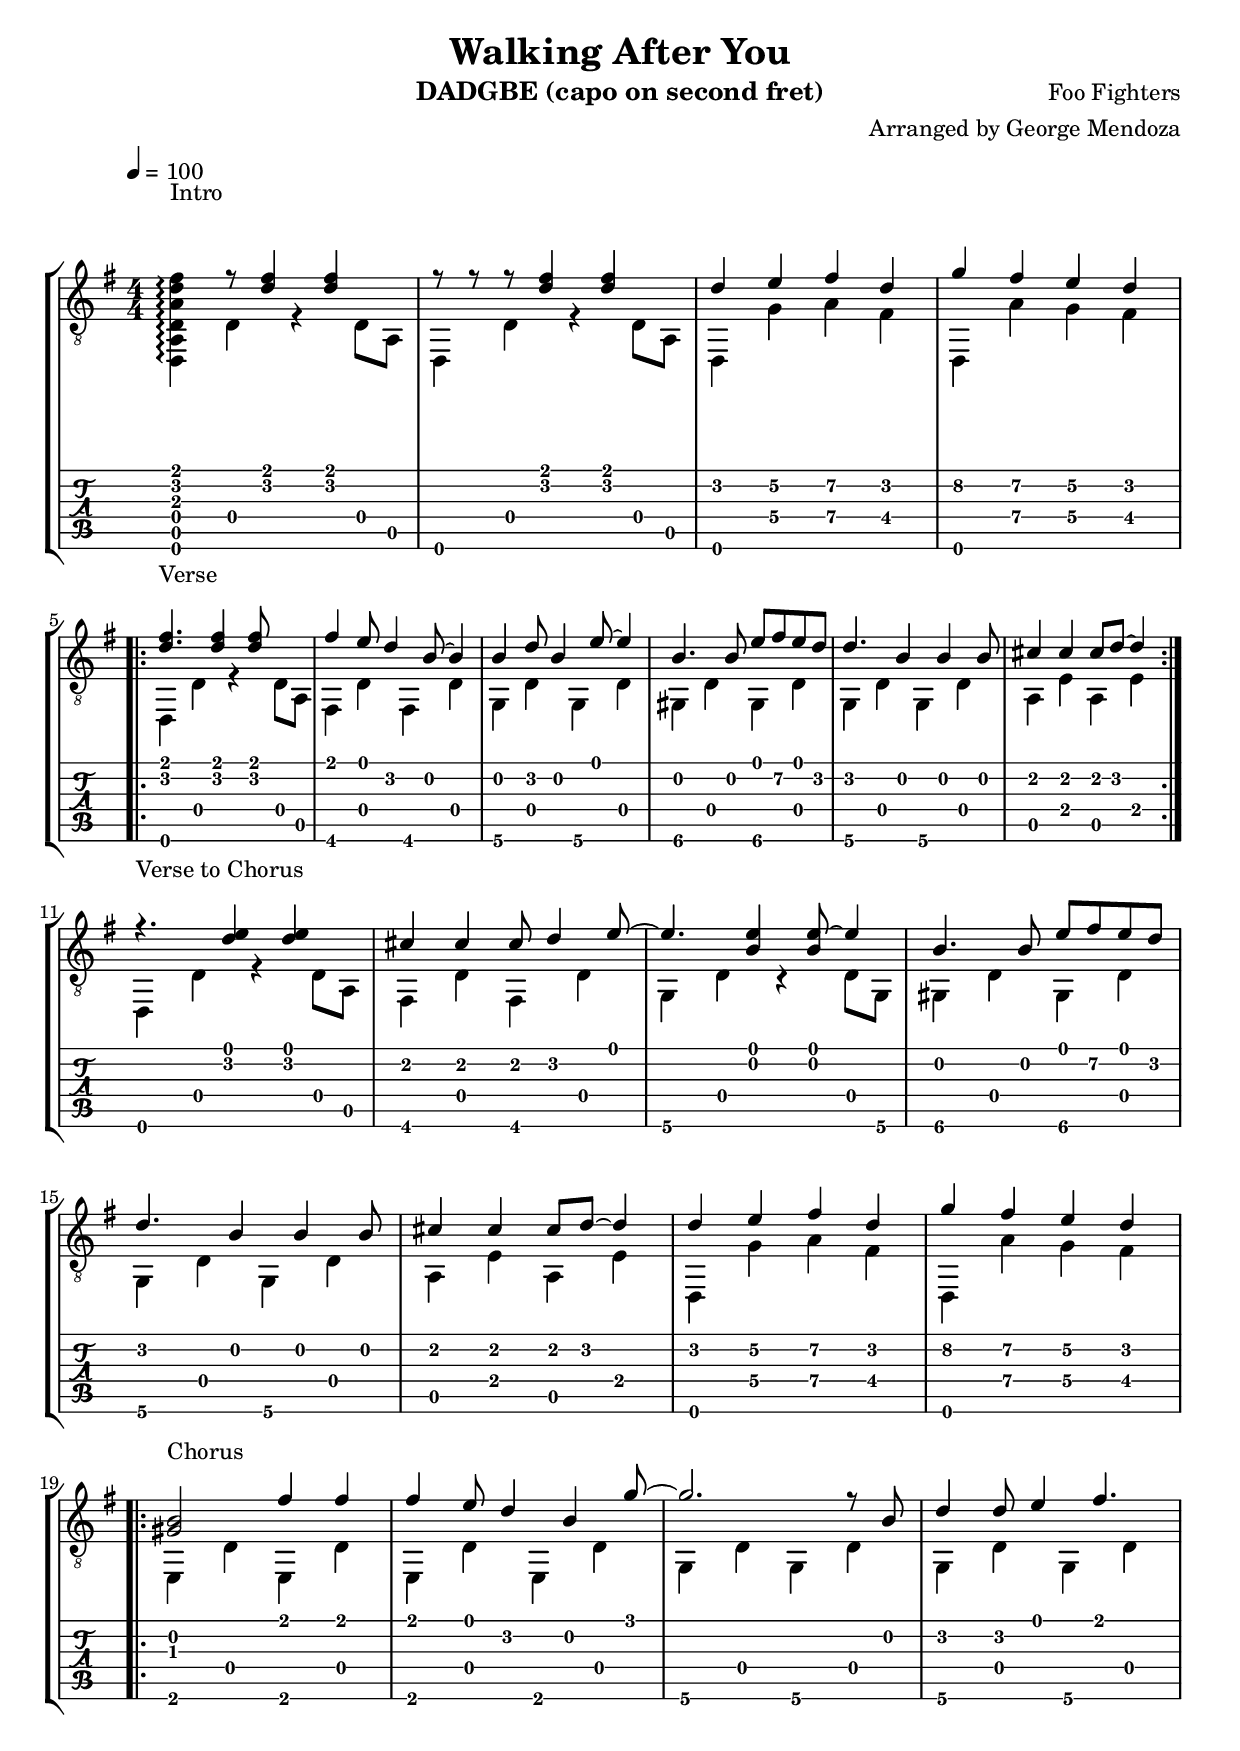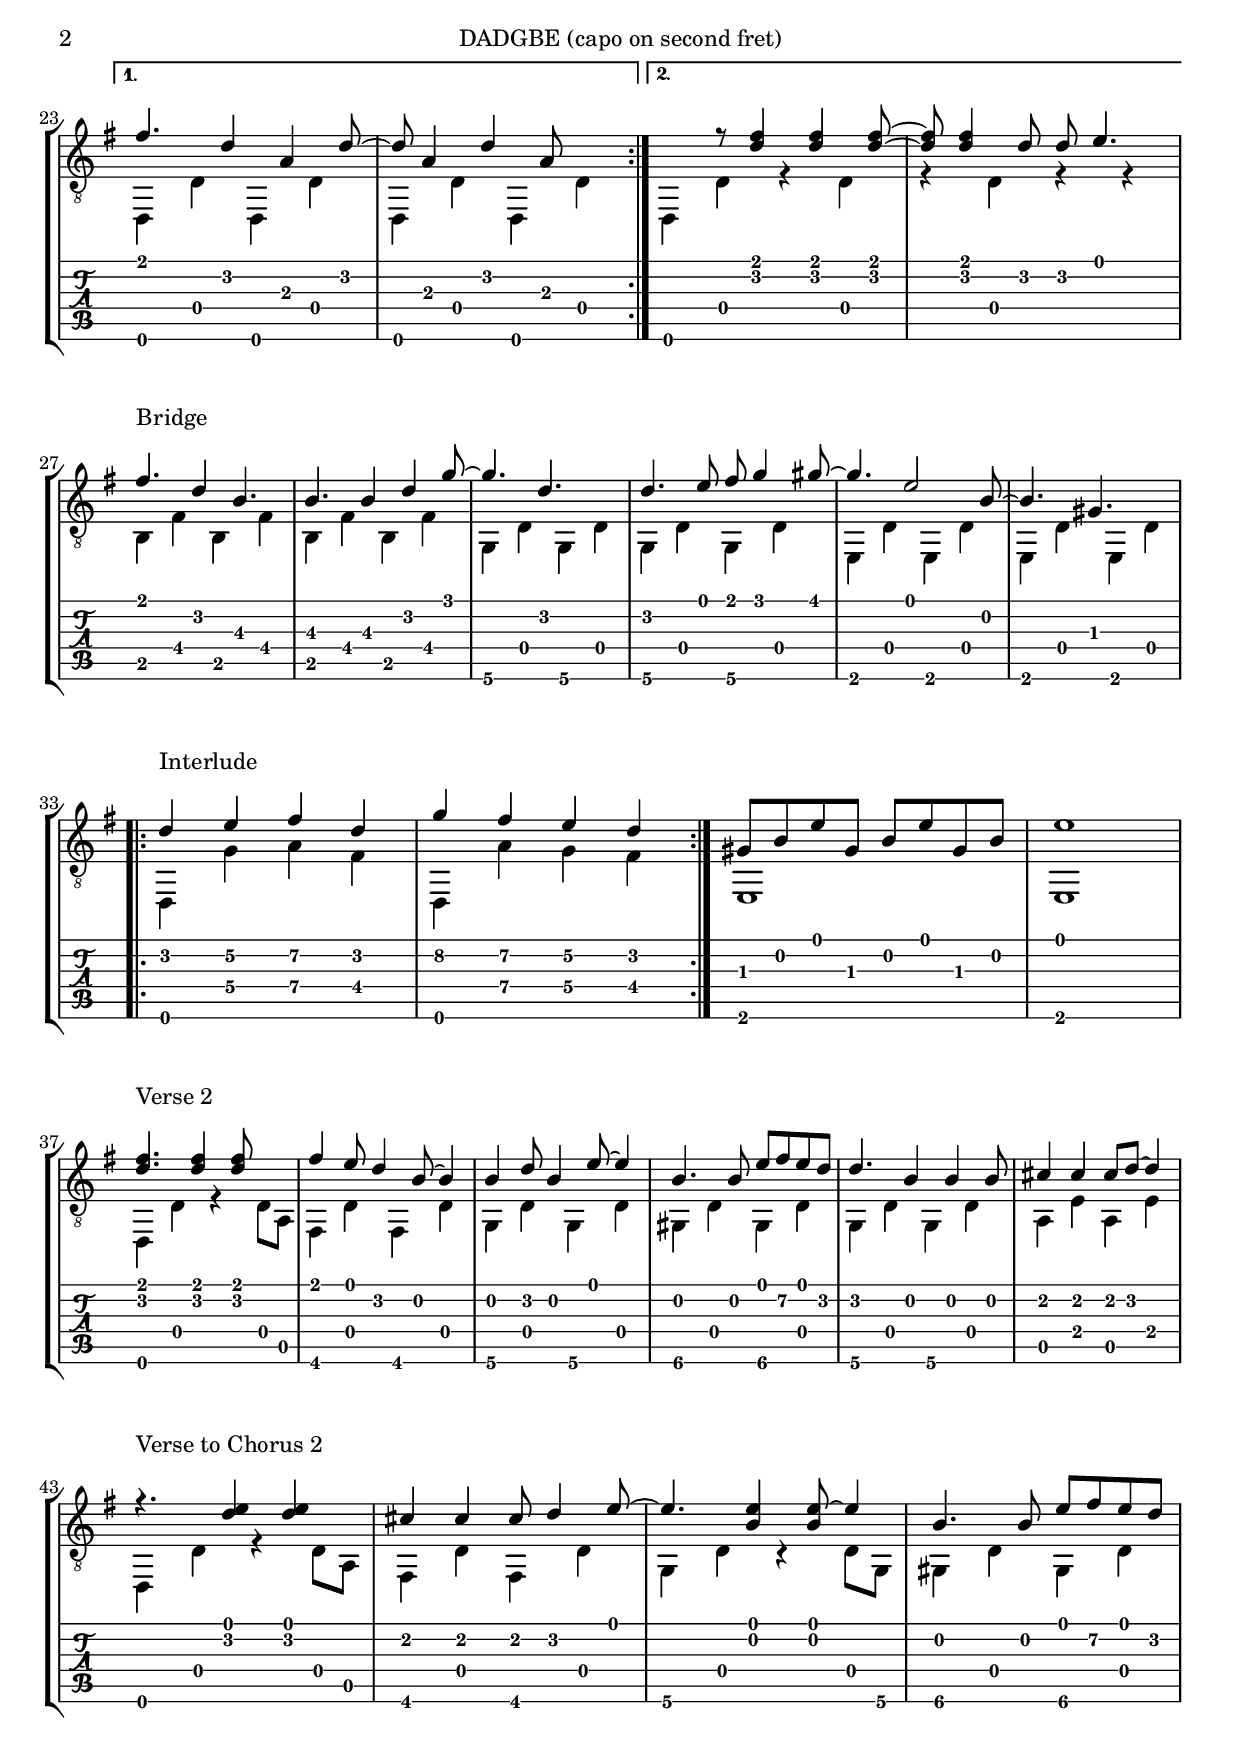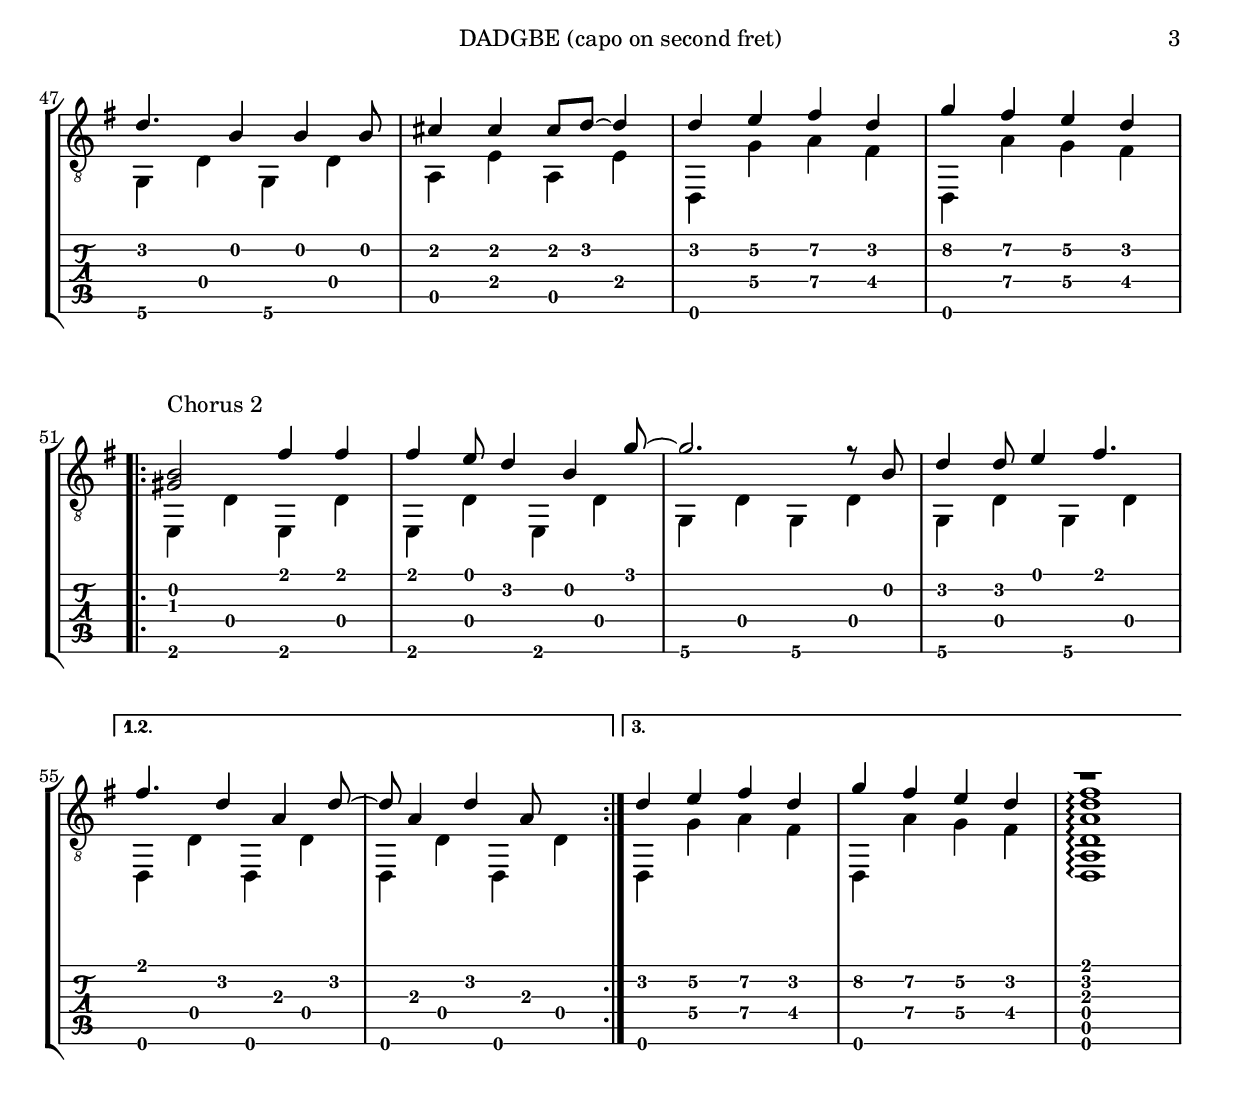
\version "2.12.3"
\include "english.ly"

\paper {
 indent = #0
}

\header {
  title = "Walking After You"
  composer = "Foo Fighters"
  arranger = "Arranged by George Mendoza"
  instrument = "DADGBE (capo on second fret)"
}

%-----------------------------------------------------------------------
% Chord Sets


%-----------------------------------------------------------------------
% Bars

vOneBarIntroLineOneBarOne = {  \skip 4 r8 <d'\2 fs'\1 >4 <fs'\1 d'\2 >4 \skip 8  }
vTwoBarIntroLineOneBarOne = {  <fs'\1 d'\2 a\3 d\4 a,\5 d,\6 >4\arpeggio <d\4>4 r4 <d\4>8 <a,\5>8  }
cBarIntroLineOneBarOne = {   }

vOneBarIntroLineOneBarTwo = {  r8 r8 r8 <d'\2 fs'\1 >4 <fs'\1 d'\2 >4 \skip 8  }
vTwoBarIntroLineOneBarTwo = {  <d,\6>4 <d\4>4 r4 <d\4>8 <a,\5>8  }
cBarIntroLineOneBarTwo = {   }

vOneBarIntroLineOneBarThree = {  <d'\2>4 <e'\2>4 <fs'\2>4 <d'\2>4  }
vTwoBarIntroLineOneBarThree = {  <d,\6>4 <g\4>4 <a\4>4 <fs\4>4  }
cBarIntroLineOneBarThree = {   }

vOneBarIntroLineOneBarFour = {  <g'\2>4 <fs'\2>4 <e'\2>4 <d'\2>4  }
vTwoBarIntroLineOneBarFour = {  <d,\6>4 <a\4>4 <g\4>4 <fs\4>4  }
cBarIntroLineOneBarFour = {   }

vOneBarVerseRepeatOneLineOneBarOne = {  <d'\2 fs'\1 >4. <fs'\1 d'\2 >4 <fs'\1 d'\2 >8 \skip 8 \skip 8  }
vTwoBarVerseRepeatOneLineOneBarOne = {  <d,\6>4 <d\4>4 r4 <d\4>8 <a,\5>8  }
cBarVerseRepeatOneLineOneBarOne = {   }

vOneBarVerseRepeatOneLineOneBarTwo = {  <fs'\1>4 <e'\1>8 <d'\2>4 <b~\2>8 <b\2>4  }
vTwoBarVerseRepeatOneLineOneBarTwo = {  <fs,\6>4 <d\4>4 <fs,\6>4 <d\4>4  }
cBarVerseRepeatOneLineOneBarTwo = {   }

vOneBarVerseRepeatOneLineOneBarThree = {  <b\2>4 <d'\2>8 <b\2>4 <e'~\1>8 <e'\1>4  }
vTwoBarVerseRepeatOneLineOneBarThree = {  <g,\6>4 <d\4>4 <g,\6>4 <d\4>4  }
cBarVerseRepeatOneLineOneBarThree = {   }

vOneBarVerseRepeatOneLineOneBarFour = {  <b\2>4. <b\2>8 <e'\1>8 <fs'\2>8 <e'\1>8 <d'\2>8  }
vTwoBarVerseRepeatOneLineOneBarFour = {  <gs,\6>4 <d\4>4 <gs,\6>4 <d\4>4  }
cBarVerseRepeatOneLineOneBarFour = {   }

vOneBarVerseRepeatOneLineOneBarFive = {  <d'\2>4. <b\2>4 <b\2>4 <b\2>8  }
vTwoBarVerseRepeatOneLineOneBarFive = {  <g,\6>4 <d\4>4 <g,\6>4 <d\4>4  }
cBarVerseRepeatOneLineOneBarFive = {   }

vOneBarVerseRepeatOneLineOneBarSix = {  <cs'\2>4 <cs'\2>4 <cs'\2>8 <d'~\2>8 <d'\2>4  }
vTwoBarVerseRepeatOneLineOneBarSix = {  <a,\5>4 <e\4>4 <a,\5>4 <e\4>4  }
cBarVerseRepeatOneLineOneBarSix = {   }

vOneBarVerseToChorusLineOneBarOne = {  r4. <d'\2 e'\1 >4 <d'\2 e'\1 >4 \skip 8  }
vTwoBarVerseToChorusLineOneBarOne = {  <d,\6>4 <d\4>4 r4 <d\4>8 <a,\5>8  }
cBarVerseToChorusLineOneBarOne = {   }

vOneBarVerseToChorusLineOneBarTwo = {  <cs'\2>4 <cs'\2>4 <cs'\2>8 <d'\2>4 <e'~\1>8  }
vTwoBarVerseToChorusLineOneBarTwo = {  <fs,\6>4 <d\4>4 <fs,\6>4 <d\4>4  }
cBarVerseToChorusLineOneBarTwo = {   }

vOneBarVerseToChorusLineOneBarThree = {  <e'\1>4. <b\2 e'\1 >4 <b\2 e'~\1 >8 <e'\1>4  }
vTwoBarVerseToChorusLineOneBarThree = {  <g,\6>4 <d\4>4 r4 <d\4>8 <g,\6>8  }
cBarVerseToChorusLineOneBarThree = {   }

vOneBarVerseToChorusLineOneBarFour = {  <b\2>4. <b\2>8 <e'\1>8 <fs'\2>8 <e'\1>8 <d'\2>8  }
vTwoBarVerseToChorusLineOneBarFour = {  <gs,\6>4 <d\4>4 <gs,\6>4 <d\4>4  }
cBarVerseToChorusLineOneBarFour = {   }

vOneBarVerseToChorusLineTwoBarOne = {  <d'\2>4. <b\2>4 <b\2>4 <b\2>8  }
vTwoBarVerseToChorusLineTwoBarOne = {  <g,\6>4 <d\4>4 <g,\6>4 <d\4>4  }
cBarVerseToChorusLineTwoBarOne = {   }

vOneBarVerseToChorusLineTwoBarTwo = {  <cs'\2>4 <cs'\2>4 <cs'\2>8 <d'~\2>8 <d'\2>4  }
vTwoBarVerseToChorusLineTwoBarTwo = {  <a,\5>4 <e\4>4 <a,\5>4 <e\4>4  }
cBarVerseToChorusLineTwoBarTwo = {   }

vOneBarVerseToChorusLineTwoBarThree = {  <d'\2>4 <e'\2>4 <fs'\2>4 <d'\2>4  }
vTwoBarVerseToChorusLineTwoBarThree = {  <d,\6>4 <g\4>4 <a\4>4 <fs\4>4  }
cBarVerseToChorusLineTwoBarThree = {   }

vOneBarVerseToChorusLineTwoBarFour = {  <g'\2>4 <fs'\2>4 <e'\2>4 <d'\2>4  }
vTwoBarVerseToChorusLineTwoBarFour = {  <d,\6>4 <a\4>4 <g\4>4 <fs\4>4  }
cBarVerseToChorusLineTwoBarFour = {   }

vOneBarChorusRepeatOneLineOneBarOne = {  <b\2 gs\3 >2 <fs'\1>4 <fs'\1>4  }
vTwoBarChorusRepeatOneLineOneBarOne = {  <e,\6>4 <d\4>4 <e,\6>4 <d\4>4  }
cBarChorusRepeatOneLineOneBarOne = {   }

vOneBarChorusRepeatOneLineOneBarTwo = {  <fs'\1>4 <e'\1>8 <d'\2>4 <b\2>4 <g'~\1>8  }
vTwoBarChorusRepeatOneLineOneBarTwo = {  <e,\6>4 <d\4>4 <e,\6>4 <d\4>4  }
cBarChorusRepeatOneLineOneBarTwo = {   }

vOneBarChorusRepeatOneLineOneBarThree = {  <g'\1>2. r8 <b\2>8  }
vTwoBarChorusRepeatOneLineOneBarThree = {  <g,\6>4 <d\4>4 <g,\6>4 <d\4>4  }
cBarChorusRepeatOneLineOneBarThree = {   }

vOneBarChorusRepeatOneLineOneBarFour = {  <d'\2>4 <d'\2>8 <e'\1>4 <fs'\1>4.  }
vTwoBarChorusRepeatOneLineOneBarFour = {  <g,\6>4 <d\4>4 <g,\6>4 <d\4>4  }
cBarChorusRepeatOneLineOneBarFour = {   }

vOneBarChorusAlternativeOneLineOneBarOne = {  <fs'\1>4. <d'\2>4 <a\3>4 <d'~\2>8  }
vTwoBarChorusAlternativeOneLineOneBarOne = {  <d,\6>4 <d\4>4 <d,\6>4 <d\4>4  }
cBarChorusAlternativeOneLineOneBarOne = {   }

vOneBarChorusAlternativeOneLineOneBarTwo = {  <d'\2>8 <a\3>4 <d'\2>4 <a\3>8 \skip 4  }
vTwoBarChorusAlternativeOneLineOneBarTwo = {  <d,\6>4 <d\4>4 <d,\6>4 <d\4>4  }
cBarChorusAlternativeOneLineOneBarTwo = {   }

vOneBarChorusAlternativeOneLineTwoBarOne = {  \skip 4 r8 <d'\2 fs'\1 >4 <d'\2 fs'\1 >4 <d'~\2 fs'~\1 >8  }
vTwoBarChorusAlternativeOneLineTwoBarOne = {  <d,\6>4 <d\4>4 r4 <d\4>4  }
cBarChorusAlternativeOneLineTwoBarOne = {   }

vOneBarChorusAlternativeOneLineTwoBarTwo = {  <d'\2 fs'\1 >8 <d'\2 fs'\1 >4 <d'\2>8 <d'\2>8 <e'\1>4.  }
vTwoBarChorusAlternativeOneLineTwoBarTwo = {  r4 <d\4>4 r4 r4  }
cBarChorusAlternativeOneLineTwoBarTwo = {   }

vOneBarBridgeLineOneBarOne = {  <fs'\1>4. <d'\2>4 <b\3>4.  }
vTwoBarBridgeLineOneBarOne = {  <b,\5>4 <fs\4>4 <b,\5>4 <fs\4>4  }
cBarBridgeLineOneBarOne = {   }

vOneBarBridgeLineOneBarTwo = {  <b\3>4. <b\3>4 <d'\2>4 <g'~\1>8  }
vTwoBarBridgeLineOneBarTwo = {  <b,\5>4 <fs\4>4 <b,\5>4 <fs\4>4  }
cBarBridgeLineOneBarTwo = {   }

vOneBarBridgeLineOneBarThree = {  <g'\1>4. <d'\2>4. \skip 4  }
vTwoBarBridgeLineOneBarThree = {  <g,\6>4 <d\4>4 <g,\6>4 <d\4>4  }
cBarBridgeLineOneBarThree = {   }

vOneBarBridgeLineOneBarFour = {  <d'\2>4. <e'\1>8 <fs'\1>8 <g'\1>4 <gs'~\1>8  }
vTwoBarBridgeLineOneBarFour = {  <g,\6>4 <d\4>4 <g,\6>4 <d\4>4  }
cBarBridgeLineOneBarFour = {   }

vOneBarBridgeLineOneBarFive = {  <gs'\1>4. <e'\1>2 <b~\2>8  }
vTwoBarBridgeLineOneBarFive = {  <e,\6>4 <d\4>4 <e,\6>4 <d\4>4  }
cBarBridgeLineOneBarFive = {   }

vOneBarBridgeLineOneBarSix = {  <b\2>4. <gs\3>4. \skip 4  }
vTwoBarBridgeLineOneBarSix = {  <e,\6>4 <d\4>4 <e,\6>4 <d\4>4  }
cBarBridgeLineOneBarSix = {   }

vOneBarInterludeLineOneRepeatOneBarOne = {  <d'\2>4 <e'\2>4 <fs'\2>4 <d'\2>4  }
vTwoBarInterludeLineOneRepeatOneBarOne = {  <d,\6>4 <g\4>4 <a\4>4 <fs\4>4  }
cBarInterludeLineOneRepeatOneBarOne = {   }

vOneBarInterludeLineOneRepeatOneBarTwo = {  <g'\2>4 <fs'\2>4 <e'\2>4 <d'\2>4  }
vTwoBarInterludeLineOneRepeatOneBarTwo = {  <d,\6>4 <a\4>4 <g\4>4 <fs\4>4  }
cBarInterludeLineOneRepeatOneBarTwo = {   }

vOneBarInterludeLineOneBarOne = {  <gs\3>8 <b\2>8 <e'\1>8 <gs\3>8 <b\2>8 <e'\1>8 <gs\3>8 <b\2>8  }
vTwoBarInterludeLineOneBarOne = {  <e,\6>1  }
cBarInterludeLineOneBarOne = {   }

vOneBarInterludeLineOneBarTwo = {  <e'\1>1  }
vTwoBarInterludeLineOneBarTwo = {  <e,\6>1  }
cBarInterludeLineOneBarTwo = {   }

vOneBarVerseTwoLineOneBarOne = {  <d'\2 fs'\1 >4. <fs'\1 d'\2 >4 <fs'\1 d'\2 >8 \skip 8 \skip 8  }
vTwoBarVerseTwoLineOneBarOne = {  <d,\6>4 <d\4>4 r4 <d\4>8 <a,\5>8  }
cBarVerseTwoLineOneBarOne = {   }

vOneBarVerseTwoLineOneBarTwo = {  <fs'\1>4 <e'\1>8 <d'\2>4 <b~\2>8 <b\2>4  }
vTwoBarVerseTwoLineOneBarTwo = {  <fs,\6>4 <d\4>4 <fs,\6>4 <d\4>4  }
cBarVerseTwoLineOneBarTwo = {   }

vOneBarVerseTwoLineOneBarThree = {  <b\2>4 <d'\2>8 <b\2>4 <e'~\1>8 <e'\1>4  }
vTwoBarVerseTwoLineOneBarThree = {  <g,\6>4 <d\4>4 <g,\6>4 <d\4>4  }
cBarVerseTwoLineOneBarThree = {   }

vOneBarVerseTwoLineOneBarFour = {  <b\2>4. <b\2>8 <e'\1>8 <fs'\2>8 <e'\1>8 <d'\2>8  }
vTwoBarVerseTwoLineOneBarFour = {  <gs,\6>4 <d\4>4 <gs,\6>4 <d\4>4  }
cBarVerseTwoLineOneBarFour = {   }

vOneBarVerseTwoLineOneBarFive = {  <d'\2>4. <b\2>4 <b\2>4 <b\2>8  }
vTwoBarVerseTwoLineOneBarFive = {  <g,\6>4 <d\4>4 <g,\6>4 <d\4>4  }
cBarVerseTwoLineOneBarFive = {   }

vOneBarVerseTwoLineOneBarSix = {  <cs'\2>4 <cs'\2>4 <cs'\2>8 <d'~\2>8 <d'\2>4  }
vTwoBarVerseTwoLineOneBarSix = {  <a,\5>4 <e\4>4 <a,\5>4 <e\4>4  }
cBarVerseTwoLineOneBarSix = {   }

vOneBarVerseToChorusTwoLineOneBarOne = {  r4. <d'\2 e'\1 >4 <d'\2 e'\1 >4 \skip 8  }
vTwoBarVerseToChorusTwoLineOneBarOne = {  <d,\6>4 <d\4>4 r4 <d\4>8 <a,\5>8  }
cBarVerseToChorusTwoLineOneBarOne = {   }

vOneBarVerseToChorusTwoLineOneBarTwo = {  <cs'\2>4 <cs'\2>4 <cs'\2>8 <d'\2>4 <e'~\1>8  }
vTwoBarVerseToChorusTwoLineOneBarTwo = {  <fs,\6>4 <d\4>4 <fs,\6>4 <d\4>4  }
cBarVerseToChorusTwoLineOneBarTwo = {   }

vOneBarVerseToChorusTwoLineOneBarThree = {  <e'\1>4. <b\2 e'\1 >4 <b\2 e'~\1 >8 <e'\1>4  }
vTwoBarVerseToChorusTwoLineOneBarThree = {  <g,\6>4 <d\4>4 r4 <d\4>8 <g,\6>8  }
cBarVerseToChorusTwoLineOneBarThree = {   }

vOneBarVerseToChorusTwoLineOneBarFour = {  <b\2>4. <b\2>8 <e'\1>8 <fs'\2>8 <e'\1>8 <d'\2>8  }
vTwoBarVerseToChorusTwoLineOneBarFour = {  <gs,\6>4 <d\4>4 <gs,\6>4 <d\4>4  }
cBarVerseToChorusTwoLineOneBarFour = {   }

vOneBarVerseToChorusTwoLineTwoBarOne = {  <d'\2>4. <b\2>4 <b\2>4 <b\2>8  }
vTwoBarVerseToChorusTwoLineTwoBarOne = {  <g,\6>4 <d\4>4 <g,\6>4 <d\4>4  }
cBarVerseToChorusTwoLineTwoBarOne = {   }

vOneBarVerseToChorusTwoLineTwoBarTwo = {  <cs'\2>4 <cs'\2>4 <cs'\2>8 <d'~\2>8 <d'\2>4  }
vTwoBarVerseToChorusTwoLineTwoBarTwo = {  <a,\5>4 <e\4>4 <a,\5>4 <e\4>4  }
cBarVerseToChorusTwoLineTwoBarTwo = {   }

vOneBarVerseToChorusTwoLineTwoBarThree = {  <d'\2>4 <e'\2>4 <fs'\2>4 <d'\2>4  }
vTwoBarVerseToChorusTwoLineTwoBarThree = {  <d,\6>4 <g\4>4 <a\4>4 <fs\4>4  }
cBarVerseToChorusTwoLineTwoBarThree = {   }

vOneBarVerseToChorusTwoLineTwoBarFour = {  <g'\2>4 <fs'\2>4 <e'\2>4 <d'\2>4  }
vTwoBarVerseToChorusTwoLineTwoBarFour = {  <d,\6>4 <a\4>4 <g\4>4 <fs\4>4  }
cBarVerseToChorusTwoLineTwoBarFour = {   }

vOneBarChorusTwoRepeatOneLineOneBarOne = {  <b\2 gs\3 >2 <fs'\1>4 <fs'\1>4  }
vTwoBarChorusTwoRepeatOneLineOneBarOne = {  <e,\6>4 <d\4>4 <e,\6>4 <d\4>4  }
cBarChorusTwoRepeatOneLineOneBarOne = {   }

vOneBarChorusTwoRepeatOneLineOneBarTwo = {  <fs'\1>4 <e'\1>8 <d'\2>4 <b\2>4 <g'~\1>8  }
vTwoBarChorusTwoRepeatOneLineOneBarTwo = {  <e,\6>4 <d\4>4 <e,\6>4 <d\4>4  }
cBarChorusTwoRepeatOneLineOneBarTwo = {   }

vOneBarChorusTwoRepeatOneLineOneBarThree = {  <g'\1>2. r8 <b\2>8  }
vTwoBarChorusTwoRepeatOneLineOneBarThree = {  <g,\6>4 <d\4>4 <g,\6>4 <d\4>4  }
cBarChorusTwoRepeatOneLineOneBarThree = {   }

vOneBarChorusTwoRepeatOneLineOneBarFour = {  <d'\2>4 <d'\2>8 <e'\1>4 <fs'\1>4.  }
vTwoBarChorusTwoRepeatOneLineOneBarFour = {  <g,\6>4 <d\4>4 <g,\6>4 <d\4>4  }
cBarChorusTwoRepeatOneLineOneBarFour = {   }

vOneBarChorusTwoAlternativeOneLineOneBarOne = {  <fs'\1>4. <d'\2>4 <a\3>4 <d'~\2>8  }
vTwoBarChorusTwoAlternativeOneLineOneBarOne = {  <d,\6>4 <d\4>4 <d,\6>4 <d\4>4  }
cBarChorusTwoAlternativeOneLineOneBarOne = {   }

vOneBarChorusTwoAlternativeOneLineOneBarTwo = {  <d'\2>8 <a\3>4 <d'\2>4 <a\3>8 \skip 4  }
vTwoBarChorusTwoAlternativeOneLineOneBarTwo = {  <d,\6>4 <d\4>4 <d,\6>4 <d\4>4  }
cBarChorusTwoAlternativeOneLineOneBarTwo = {   }

vOneBarChorusTwoAlternativeOneLineTwoBarOne = {  <d'\2>4 <e'\2>4 <fs'\2>4 <d'\2>4  }
vTwoBarChorusTwoAlternativeOneLineTwoBarOne = {  <d,\6>4 <g\4>4 <a\4>4 <fs\4>4  }
cBarChorusTwoAlternativeOneLineTwoBarOne = {   }

vOneBarChorusTwoAlternativeOneLineTwoBarTwo = {  <g'\2>4 <fs'\2>4 <e'\2>4 <d'\2>4  }
vTwoBarChorusTwoAlternativeOneLineTwoBarTwo = {  <d,\6>4 <a\4>4 <g\4>4 <fs\4>4  }
cBarChorusTwoAlternativeOneLineTwoBarTwo = {   }

vOneBarChorusTwoAlternativeOneLineTwoBarThree = {  r1 }
vTwoBarChorusTwoAlternativeOneLineTwoBarThree = {  <d,\6 a,\5 d\4 a\3 d'\2 fs'\1 >1\arpeggio  }
cBarChorusTwoAlternativeOneLineTwoBarThree = {   }


%-----------------------------------------------------------------------
% Lines

vOneLineIntroLineOne = { \vOneBarIntroLineOneBarOne \vOneBarIntroLineOneBarTwo \vOneBarIntroLineOneBarThree \vOneBarIntroLineOneBarFour \break }
vTwoLineIntroLineOne = { \vTwoBarIntroLineOneBarOne \vTwoBarIntroLineOneBarTwo \vTwoBarIntroLineOneBarThree \vTwoBarIntroLineOneBarFour \break }
cLineIntroLineOne = { \cBarIntroLineOneBarOne \cBarIntroLineOneBarTwo \cBarIntroLineOneBarThree \cBarIntroLineOneBarFour }

vOneLineVerseRepeatOneLineOne = { \vOneBarVerseRepeatOneLineOneBarOne \vOneBarVerseRepeatOneLineOneBarTwo \vOneBarVerseRepeatOneLineOneBarThree \vOneBarVerseRepeatOneLineOneBarFour \vOneBarVerseRepeatOneLineOneBarFive \vOneBarVerseRepeatOneLineOneBarSix \break }
vTwoLineVerseRepeatOneLineOne = { \vTwoBarVerseRepeatOneLineOneBarOne \vTwoBarVerseRepeatOneLineOneBarTwo \vTwoBarVerseRepeatOneLineOneBarThree \vTwoBarVerseRepeatOneLineOneBarFour \vTwoBarVerseRepeatOneLineOneBarFive \vTwoBarVerseRepeatOneLineOneBarSix \break }
cLineVerseRepeatOneLineOne = { \cBarVerseRepeatOneLineOneBarOne \cBarVerseRepeatOneLineOneBarTwo \cBarVerseRepeatOneLineOneBarThree \cBarVerseRepeatOneLineOneBarFour \cBarVerseRepeatOneLineOneBarFive \cBarVerseRepeatOneLineOneBarSix }

vOneLineVerseToChorusLineOne = { \vOneBarVerseToChorusLineOneBarOne \vOneBarVerseToChorusLineOneBarTwo \vOneBarVerseToChorusLineOneBarThree \vOneBarVerseToChorusLineOneBarFour \break }
vTwoLineVerseToChorusLineOne = { \vTwoBarVerseToChorusLineOneBarOne \vTwoBarVerseToChorusLineOneBarTwo \vTwoBarVerseToChorusLineOneBarThree \vTwoBarVerseToChorusLineOneBarFour \break }
cLineVerseToChorusLineOne = { \cBarVerseToChorusLineOneBarOne \cBarVerseToChorusLineOneBarTwo \cBarVerseToChorusLineOneBarThree \cBarVerseToChorusLineOneBarFour }

vOneLineVerseToChorusLineTwo = { \vOneBarVerseToChorusLineTwoBarOne \vOneBarVerseToChorusLineTwoBarTwo \vOneBarVerseToChorusLineTwoBarThree \vOneBarVerseToChorusLineTwoBarFour \break }
vTwoLineVerseToChorusLineTwo = { \vTwoBarVerseToChorusLineTwoBarOne \vTwoBarVerseToChorusLineTwoBarTwo \vTwoBarVerseToChorusLineTwoBarThree \vTwoBarVerseToChorusLineTwoBarFour \break }
cLineVerseToChorusLineTwo = { \cBarVerseToChorusLineTwoBarOne \cBarVerseToChorusLineTwoBarTwo \cBarVerseToChorusLineTwoBarThree \cBarVerseToChorusLineTwoBarFour }

vOneLineChorusRepeatOneLineOne = { \vOneBarChorusRepeatOneLineOneBarOne \vOneBarChorusRepeatOneLineOneBarTwo \vOneBarChorusRepeatOneLineOneBarThree \vOneBarChorusRepeatOneLineOneBarFour \break }
vTwoLineChorusRepeatOneLineOne = { \vTwoBarChorusRepeatOneLineOneBarOne \vTwoBarChorusRepeatOneLineOneBarTwo \vTwoBarChorusRepeatOneLineOneBarThree \vTwoBarChorusRepeatOneLineOneBarFour \break }
cLineChorusRepeatOneLineOne = { \cBarChorusRepeatOneLineOneBarOne \cBarChorusRepeatOneLineOneBarTwo \cBarChorusRepeatOneLineOneBarThree \cBarChorusRepeatOneLineOneBarFour }

vOneLineChorusAlternativeOneLineOne = { \vOneBarChorusAlternativeOneLineOneBarOne \vOneBarChorusAlternativeOneLineOneBarTwo  }
vTwoLineChorusAlternativeOneLineOne = { \vTwoBarChorusAlternativeOneLineOneBarOne \vTwoBarChorusAlternativeOneLineOneBarTwo  }
cLineChorusAlternativeOneLineOne = { \cBarChorusAlternativeOneLineOneBarOne \cBarChorusAlternativeOneLineOneBarTwo }

vOneLineChorusAlternativeOneLineTwo = { \vOneBarChorusAlternativeOneLineTwoBarOne \vOneBarChorusAlternativeOneLineTwoBarTwo \break }
vTwoLineChorusAlternativeOneLineTwo = { \vTwoBarChorusAlternativeOneLineTwoBarOne \vTwoBarChorusAlternativeOneLineTwoBarTwo \break }
cLineChorusAlternativeOneLineTwo = { \cBarChorusAlternativeOneLineTwoBarOne \cBarChorusAlternativeOneLineTwoBarTwo }

vOneLineBridgeLineOne = { \vOneBarBridgeLineOneBarOne \vOneBarBridgeLineOneBarTwo \vOneBarBridgeLineOneBarThree \vOneBarBridgeLineOneBarFour \vOneBarBridgeLineOneBarFive \vOneBarBridgeLineOneBarSix \break }
vTwoLineBridgeLineOne = { \vTwoBarBridgeLineOneBarOne \vTwoBarBridgeLineOneBarTwo \vTwoBarBridgeLineOneBarThree \vTwoBarBridgeLineOneBarFour \vTwoBarBridgeLineOneBarFive \vTwoBarBridgeLineOneBarSix \break }
cLineBridgeLineOne = { \cBarBridgeLineOneBarOne \cBarBridgeLineOneBarTwo \cBarBridgeLineOneBarThree \cBarBridgeLineOneBarFour \cBarBridgeLineOneBarFive \cBarBridgeLineOneBarSix }

vOneLineInterludeLineOne = { \repeat volta 3 { \vOneBarInterludeLineOneRepeatOneBarOne \vOneBarInterludeLineOneRepeatOneBarTwo } \vOneBarInterludeLineOneBarOne \vOneBarInterludeLineOneBarTwo \break }
vTwoLineInterludeLineOne = { \repeat volta 3 { \vTwoBarInterludeLineOneRepeatOneBarOne \vTwoBarInterludeLineOneRepeatOneBarTwo } \vTwoBarInterludeLineOneBarOne \vTwoBarInterludeLineOneBarTwo \break }
cLineInterludeLineOne = { \repeat volta 3 { \cBarInterludeLineOneRepeatOneBarOne \cBarInterludeLineOneRepeatOneBarTwo } \cBarInterludeLineOneBarOne \cBarInterludeLineOneBarTwo }

vOneLineVerseTwoLineOne = { \vOneBarVerseTwoLineOneBarOne \vOneBarVerseTwoLineOneBarTwo \vOneBarVerseTwoLineOneBarThree \vOneBarVerseTwoLineOneBarFour \vOneBarVerseTwoLineOneBarFive \vOneBarVerseTwoLineOneBarSix \break }
vTwoLineVerseTwoLineOne = { \vTwoBarVerseTwoLineOneBarOne \vTwoBarVerseTwoLineOneBarTwo \vTwoBarVerseTwoLineOneBarThree \vTwoBarVerseTwoLineOneBarFour \vTwoBarVerseTwoLineOneBarFive \vTwoBarVerseTwoLineOneBarSix \break }
cLineVerseTwoLineOne = { \cBarVerseTwoLineOneBarOne \cBarVerseTwoLineOneBarTwo \cBarVerseTwoLineOneBarThree \cBarVerseTwoLineOneBarFour \cBarVerseTwoLineOneBarFive \cBarVerseTwoLineOneBarSix }

vOneLineVerseToChorusTwoLineOne = { \vOneBarVerseToChorusTwoLineOneBarOne \vOneBarVerseToChorusTwoLineOneBarTwo \vOneBarVerseToChorusTwoLineOneBarThree \vOneBarVerseToChorusTwoLineOneBarFour \break }
vTwoLineVerseToChorusTwoLineOne = { \vTwoBarVerseToChorusTwoLineOneBarOne \vTwoBarVerseToChorusTwoLineOneBarTwo \vTwoBarVerseToChorusTwoLineOneBarThree \vTwoBarVerseToChorusTwoLineOneBarFour \break }
cLineVerseToChorusTwoLineOne = { \cBarVerseToChorusTwoLineOneBarOne \cBarVerseToChorusTwoLineOneBarTwo \cBarVerseToChorusTwoLineOneBarThree \cBarVerseToChorusTwoLineOneBarFour }

vOneLineVerseToChorusTwoLineTwo = { \vOneBarVerseToChorusTwoLineTwoBarOne \vOneBarVerseToChorusTwoLineTwoBarTwo \vOneBarVerseToChorusTwoLineTwoBarThree \vOneBarVerseToChorusTwoLineTwoBarFour \break }
vTwoLineVerseToChorusTwoLineTwo = { \vTwoBarVerseToChorusTwoLineTwoBarOne \vTwoBarVerseToChorusTwoLineTwoBarTwo \vTwoBarVerseToChorusTwoLineTwoBarThree \vTwoBarVerseToChorusTwoLineTwoBarFour \break }
cLineVerseToChorusTwoLineTwo = { \cBarVerseToChorusTwoLineTwoBarOne \cBarVerseToChorusTwoLineTwoBarTwo \cBarVerseToChorusTwoLineTwoBarThree \cBarVerseToChorusTwoLineTwoBarFour }

vOneLineChorusTwoRepeatOneLineOne = { \vOneBarChorusTwoRepeatOneLineOneBarOne \vOneBarChorusTwoRepeatOneLineOneBarTwo \vOneBarChorusTwoRepeatOneLineOneBarThree \vOneBarChorusTwoRepeatOneLineOneBarFour \break }
vTwoLineChorusTwoRepeatOneLineOne = { \vTwoBarChorusTwoRepeatOneLineOneBarOne \vTwoBarChorusTwoRepeatOneLineOneBarTwo \vTwoBarChorusTwoRepeatOneLineOneBarThree \vTwoBarChorusTwoRepeatOneLineOneBarFour \break }
cLineChorusTwoRepeatOneLineOne = { \cBarChorusTwoRepeatOneLineOneBarOne \cBarChorusTwoRepeatOneLineOneBarTwo \cBarChorusTwoRepeatOneLineOneBarThree \cBarChorusTwoRepeatOneLineOneBarFour }

vOneLineChorusTwoAlternativeOneLineOne = { \vOneBarChorusTwoAlternativeOneLineOneBarOne \vOneBarChorusTwoAlternativeOneLineOneBarTwo  }
vTwoLineChorusTwoAlternativeOneLineOne = { \vTwoBarChorusTwoAlternativeOneLineOneBarOne \vTwoBarChorusTwoAlternativeOneLineOneBarTwo  }
cLineChorusTwoAlternativeOneLineOne = { \cBarChorusTwoAlternativeOneLineOneBarOne \cBarChorusTwoAlternativeOneLineOneBarTwo }

vOneLineChorusTwoAlternativeOneLineTwo = { \vOneBarChorusTwoAlternativeOneLineTwoBarOne \vOneBarChorusTwoAlternativeOneLineTwoBarTwo \vOneBarChorusTwoAlternativeOneLineTwoBarThree \break }
vTwoLineChorusTwoAlternativeOneLineTwo = { \vTwoBarChorusTwoAlternativeOneLineTwoBarOne \vTwoBarChorusTwoAlternativeOneLineTwoBarTwo \vTwoBarChorusTwoAlternativeOneLineTwoBarThree \break }
cLineChorusTwoAlternativeOneLineTwo = { \cBarChorusTwoAlternativeOneLineTwoBarOne \cBarChorusTwoAlternativeOneLineTwoBarTwo \cBarChorusTwoAlternativeOneLineTwoBarThree }


%-----------------------------------------------------------------------
% Stanzas

vOneStanzaIntro = { \vOneLineIntroLineOne }
vTwoStanzaIntro = { \vTwoLineIntroLineOne }
cStanzaIntro = { \cLineIntroLineOne }
sStanzaIntro = { r1^"Intro" r1 r1 r1 }

vOneStanzaVerse = { \repeat volta 2 { \vOneLineVerseRepeatOneLineOne } }
vTwoStanzaVerse = { \repeat volta 2 { \vTwoLineVerseRepeatOneLineOne } }
cStanzaVerse = { \repeat volta 2 { \cLineVerseRepeatOneLineOne } }
sStanzaVerse = { r1^"Verse" r1 r1 r1 r1 r1 }

vOneStanzaVerseToChorus = { \vOneLineVerseToChorusLineOne \vOneLineVerseToChorusLineTwo }
vTwoStanzaVerseToChorus = { \vTwoLineVerseToChorusLineOne \vTwoLineVerseToChorusLineTwo }
cStanzaVerseToChorus = { \cLineVerseToChorusLineOne \cLineVerseToChorusLineTwo }
sStanzaVerseToChorus = { r1^"Verse to Chorus" r1 r1 r1 r1 r1 r1 r1 }

vOneStanzaChorus = { \repeat volta 2 { \vOneLineChorusRepeatOneLineOne } \alternative { { \vOneLineChorusAlternativeOneLineOne } { \vOneLineChorusAlternativeOneLineTwo } } }
vTwoStanzaChorus = { \repeat volta 2 { \vTwoLineChorusRepeatOneLineOne } \alternative { { \vTwoLineChorusAlternativeOneLineOne } { \vTwoLineChorusAlternativeOneLineTwo } } }
cStanzaChorus = { \repeat volta 2 { \cLineChorusRepeatOneLineOne } \alternative { { \cLineChorusAlternativeOneLineOne } { \cLineChorusAlternativeOneLineTwo } } }
sStanzaChorus = { r1^"Chorus" r1 r1 r1 r1 r1 r1 r1 }

vOneStanzaBridge = { \vOneLineBridgeLineOne }
vTwoStanzaBridge = { \vTwoLineBridgeLineOne }
cStanzaBridge = { \cLineBridgeLineOne }
sStanzaBridge = { r1^"Bridge" r1 r1 r1 r1 r1 }

vOneStanzaInterlude = { \vOneLineInterludeLineOne }
vTwoStanzaInterlude = { \vTwoLineInterludeLineOne }
cStanzaInterlude = { \cLineInterludeLineOne }
sStanzaInterlude = { r1^"Interlude" r1 r1 r1 }

vOneStanzaVerseTwo = { \vOneLineVerseTwoLineOne }
vTwoStanzaVerseTwo = { \vTwoLineVerseTwoLineOne }
cStanzaVerseTwo = { \cLineVerseTwoLineOne }
sStanzaVerseTwo = { r1^"Verse 2" r1 r1 r1 r1 r1 }

vOneStanzaVerseToChorusTwo = { \vOneLineVerseToChorusTwoLineOne \vOneLineVerseToChorusTwoLineTwo }
vTwoStanzaVerseToChorusTwo = { \vTwoLineVerseToChorusTwoLineOne \vTwoLineVerseToChorusTwoLineTwo }
cStanzaVerseToChorusTwo = { \cLineVerseToChorusTwoLineOne \cLineVerseToChorusTwoLineTwo }
sStanzaVerseToChorusTwo = { r1^"Verse to Chorus 2" r1 r1 r1 r1 r1 r1 r1 }

vOneStanzaChorusTwo = { \repeat volta 3 { \vOneLineChorusTwoRepeatOneLineOne } \alternative { { \vOneLineChorusTwoAlternativeOneLineOne } { \vOneLineChorusTwoAlternativeOneLineTwo } } }
vTwoStanzaChorusTwo = { \repeat volta 3 { \vTwoLineChorusTwoRepeatOneLineOne } \alternative { { \vTwoLineChorusTwoAlternativeOneLineOne } { \vTwoLineChorusTwoAlternativeOneLineTwo } } }
cStanzaChorusTwo = { \repeat volta 3 { \cLineChorusTwoRepeatOneLineOne } \alternative { { \cLineChorusTwoAlternativeOneLineOne } { \cLineChorusTwoAlternativeOneLineTwo } } }
sStanzaChorusTwo = { r1^"Chorus 2" r1 r1 r1 r1 r1 r1 r1 r1 }


%-----------------------------------------------------------------------
% Scores

vOneScoreTabOneScoreOne = { \vOneStanzaIntro \vOneStanzaVerse \vOneStanzaVerseToChorus \vOneStanzaChorus \vOneStanzaBridge \vOneStanzaInterlude \vOneStanzaVerseTwo \vOneStanzaVerseToChorusTwo \vOneStanzaChorusTwo }
vTwoScoreTabOneScoreOne = { \vTwoStanzaIntro \vTwoStanzaVerse \vTwoStanzaVerseToChorus \vTwoStanzaChorus \vTwoStanzaBridge \vTwoStanzaInterlude \vTwoStanzaVerseTwo \vTwoStanzaVerseToChorusTwo \vTwoStanzaChorusTwo }
cScoreTabOneScoreOne = { \cStanzaIntro \cStanzaVerse \cStanzaVerseToChorus \cStanzaChorus \cStanzaBridge \cStanzaInterlude \cStanzaVerseTwo \cStanzaVerseToChorusTwo \cStanzaChorusTwo }
sScoreTabOneScoreOne = { \sStanzaIntro \sStanzaVerse \sStanzaVerseToChorus \sStanzaChorus \sStanzaBridge \sStanzaInterlude \sStanzaVerseTwo \sStanzaVerseToChorusTwo \sStanzaChorusTwo }


%-----------------------------------------------------------------------
% Voices

vOne = {
  \transposition d''
  \vOneScoreTabOneScoreOne
}

vTwo = {
  \transposition d'
  \vTwoScoreTabOneScoreOne
}


%-----------------------------------------------------------------------
% Stanza Headings

stanzaHeadings = { 
\sScoreTabOneScoreOne 
}

%-----------------------------------------------------------------------
% Chord Headings

chordHeadings = { \cScoreTabOneScoreOne }

%-----------------------------------------------------------------------

\score {
  \new StaffGroup <<
    \new Staff <<
      
      \tempo 4 = 100

      \clef "treble_8"

      \new Voice \with { \remove Rest_engraver } {
        \stanzaHeadings
      }

      \new Voice {
        \key g \major
        \voiceOne
        \vOne
      }
      \new Voice {
        \key g \major
        \voiceTwo
        \vTwo
      }
    >>

    \new TabStaff <<
      \set TabStaff.stringTunings = #guitar-drop-d-tuning
      \new TabVoice {
        \slurUp
        \vOne
      }
      \new TabVoice {
        \slurUp
        \vTwo
      }
      \new TabVoice {
        \chordHeadings
      }
    >>
  >>

  \layout {
    \context { \Staff
      \override TimeSignature #'style = #'numbered
      \override StringNumber #'transparent = ##t
    }
    \context { \TabStaff
      \override TimeSignature #'style = #'numbered
    }
    \context { \Voice
      \remove Slur_engraver
    }
    \context { \TabVoice
      \remove Dots_engraver
      \remove Stem_engraver
      \remove Rest_engraver
    }
  }
}

% showLastLength = R1*4
\score {
  \new Staff \with {midiInstrument = #"acoustic guitar (nylon)"} <<
    \tempo 4 = 100

    \clef "treble_8"

    \new Voice {
      \unfoldRepeats {
        \vOne
      }
    }
    \new Voice {
      \unfoldRepeats {
        \vTwo
      }
    }
  >>

  \midi {}
}
